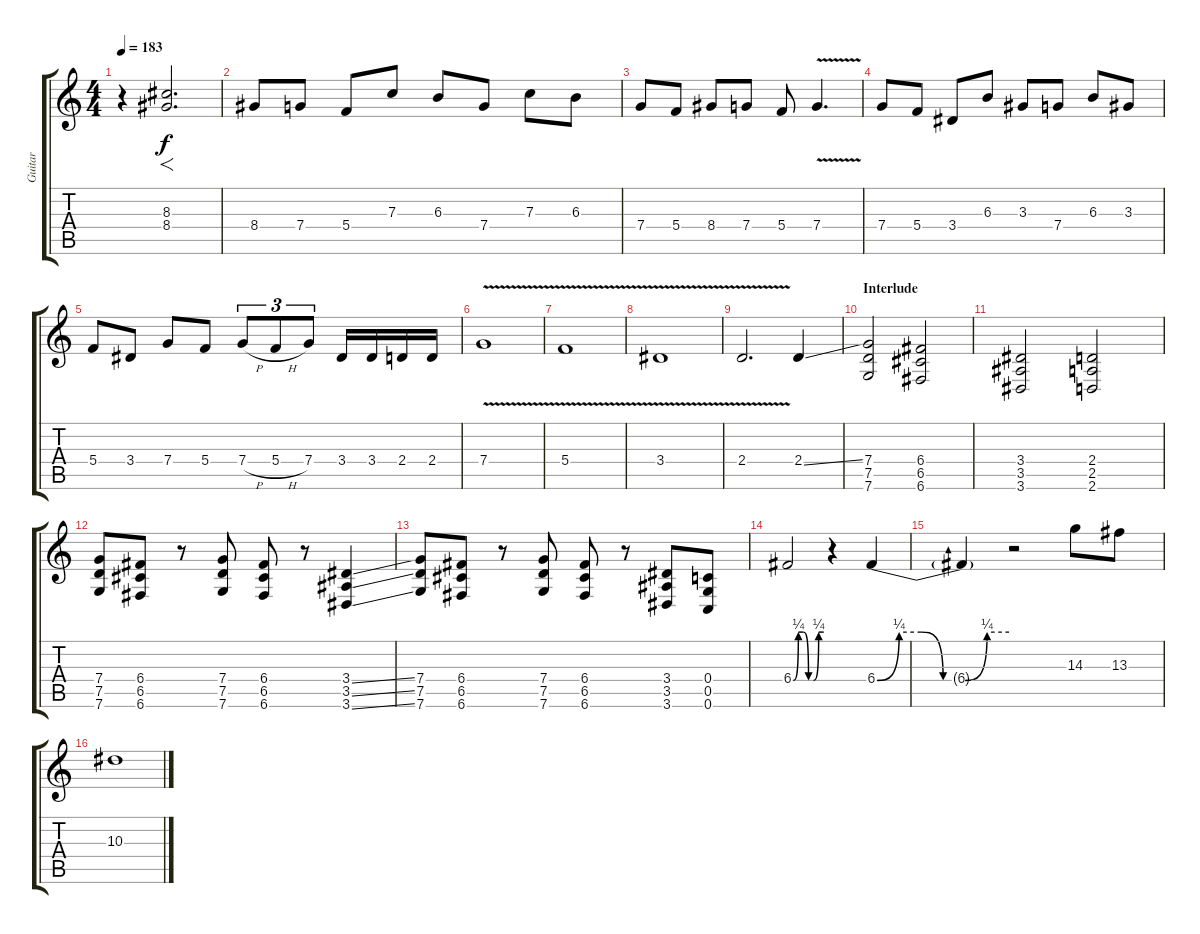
\track ("Guitar" "Guitar") {instrument distortionguitar}
\staff {score tabs}
\tuning (D4 A3 F3 C3 G2 C2) {hide}
\ts (4 4)
\tempo 183
\clef g2
\ks c
r.4{dy f} (8.3 8.4).2{f d} |
\section ("" "")
8.4.8 7.4.8 5.4.8 7.3.8 6.3.8 7.4.8 7.3.8 6.3.8 |
7.4.8 5.4.8 8.4.8 7.4.8 5.4.8 7.4{v}.4{d} |
7.4.8 5.4.8 3.4.8 6.3.8 3.3.8 7.4.8 6.3.8 3.3.8 |
5.4.8 3.4.8 7.4.8 5.4.8 7.4{h}.8{tu (3 2)} 5.4{h}.8{tu (3 2)} 7.4.8{tu (3 2)} 3.4.16 3.4.16 2.4.16 2.4.16 |
7.4{v}.1 |
5.4{v}.1 |
3.4{v}.1 |
2.4{v}.2{d} 2.4{ss}.4 |
\section ("" "Interlude")
(7.4 7.5 7.6).2 (6.4 6.5 6.6).2 |
(3.4 3.5 3.6).2 (2.4 2.5 2.6).2 |
(7.4 7.5 7.6).8 (6.4 6.5 6.6).8 r.8 (7.4 7.5 7.6).8 (6.4 6.5 6.6).8 r.8 (3.4{ss} 3.5{ss} 3.6{ss}).4 |
(7.4 7.5 7.6).8 (6.4 6.5 6.6).8 r.8 (7.4 7.5 7.6).8 (6.4 6.5 6.6).8 r.8 (3.4 3.5 3.6).8 (0.4 0.5 0.6).8 |
6.4{be (custom 0 0 10 1 20 1 30 0 40 0 50 1 60 1)}.2 r.4 6.4{be (custom 0 0 10 1 20 1 30 0 40 0 50 1 60 1)}.4 |
6.4{t}.4 r.2 14.3.8 13.3.8 |
10.3.1
